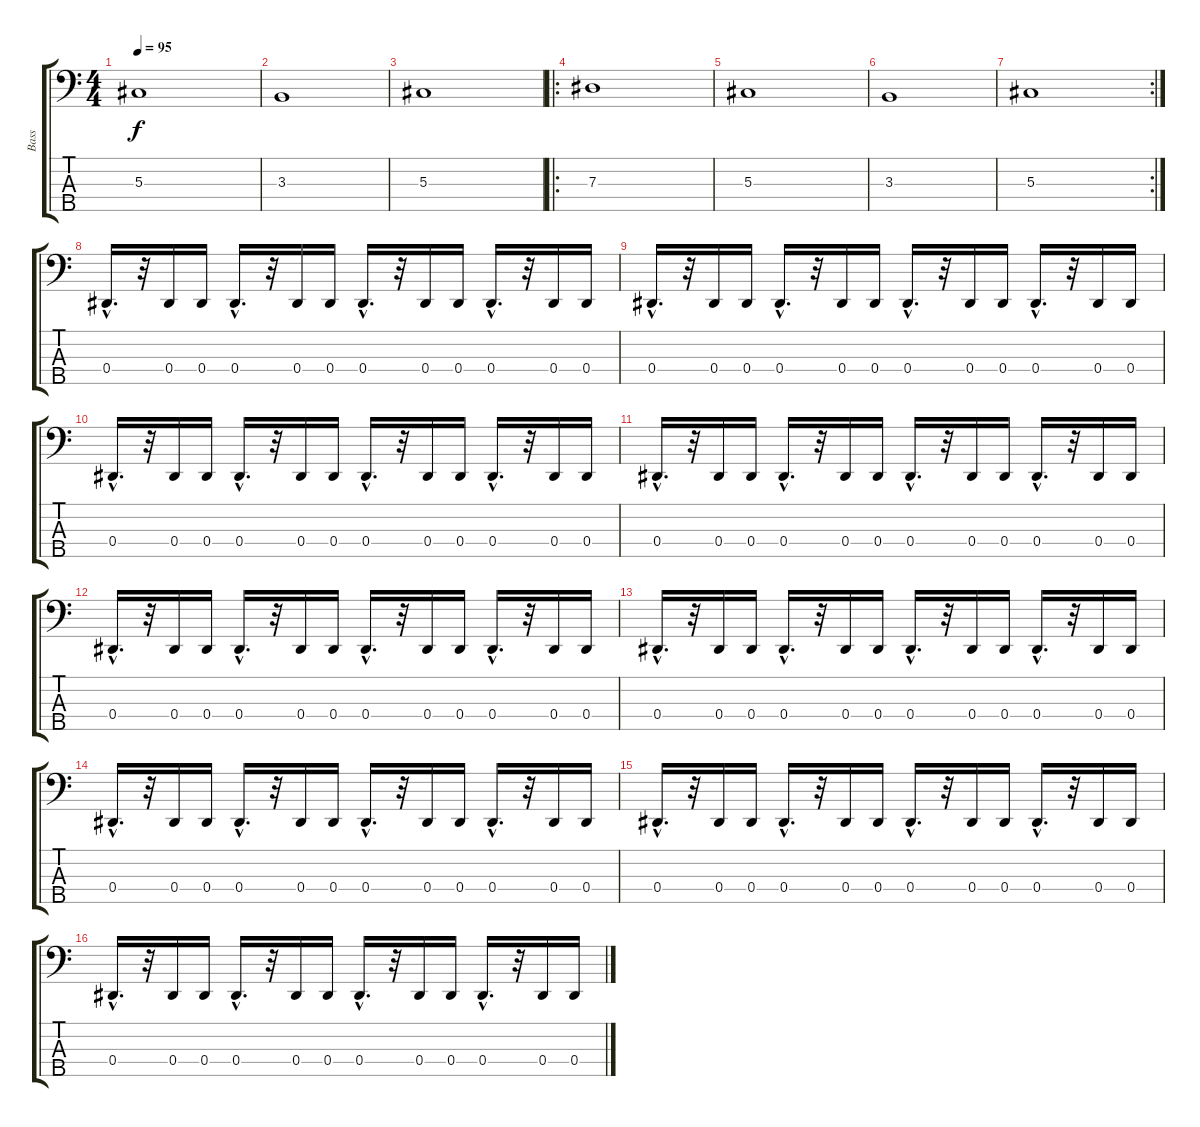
\track ("Bass" "Bass") {instrument electricbassfinger}
\staff {score tabs}
\tuning (Gb2 Db2 Ab1 Eb1 Bb0) {hide}
\ts (4 4)
\tempo 95
\clef f4
\ks c
5.3.1{dy f} |
3.3.1 |
5.3.1 |
\ro
7.3.1 |
5.3.1 |
3.3.1 |
\rc 2
5.3.1 |
0.4{hac}.16{d volume 10} r.32 0.4.16 0.4.16 0.4{hac}.16{d} r.32 0.4.16 0.4.16 0.4{hac}.16{d} r.32 0.4.16 0.4.16 0.4{hac}.16{d} r.32 0.4.16 0.4.16 |
0.4{hac}.16{d volume 10} r.32 0.4.16 0.4.16 0.4{hac}.16{d} r.32 0.4.16 0.4.16 0.4{hac}.16{d} r.32 0.4.16 0.4.16 0.4{hac}.16{d} r.32 0.4.16 0.4.16 |
0.4{hac}.16{d volume 10} r.32 0.4.16 0.4.16 0.4{hac}.16{d} r.32 0.4.16 0.4.16 0.4{hac}.16{d} r.32 0.4.16 0.4.16 0.4{hac}.16{d} r.32 0.4.16 0.4.16 |
0.4{hac}.16{d volume 10} r.32 0.4.16 0.4.16 0.4{hac}.16{d} r.32 0.4.16 0.4.16 0.4{hac}.16{d} r.32 0.4.16 0.4.16 0.4{hac}.16{d} r.32 0.4.16 0.4.16 |
0.4{hac}.16{d volume 10} r.32 0.4.16 0.4.16 0.4{hac}.16{d} r.32 0.4.16 0.4.16 0.4{hac}.16{d} r.32 0.4.16 0.4.16 0.4{hac}.16{d} r.32 0.4.16 0.4.16 |
0.4{hac}.16{d volume 10} r.32 0.4.16 0.4.16 0.4{hac}.16{d} r.32 0.4.16 0.4.16 0.4{hac}.16{d} r.32 0.4.16 0.4.16 0.4{hac}.16{d} r.32 0.4.16 0.4.16 |
0.4{hac}.16{d volume 10} r.32 0.4.16 0.4.16 0.4{hac}.16{d} r.32 0.4.16 0.4.16 0.4{hac}.16{d} r.32 0.4.16 0.4.16 0.4{hac}.16{d} r.32 0.4.16 0.4.16 |
0.4{hac}.16{d volume 10} r.32 0.4.16 0.4.16 0.4{hac}.16{d} r.32 0.4.16 0.4.16 0.4{hac}.16{d} r.32 0.4.16 0.4.16 0.4{hac}.16{d} r.32 0.4.16 0.4.16 |
0.4{hac}.16{d volume 10} r.32 0.4.16 0.4.16 0.4{hac}.16{d} r.32 0.4.16 0.4.16 0.4{hac}.16{d} r.32 0.4.16 0.4.16 0.4{hac}.16{d} r.32 0.4.16 0.4.16
